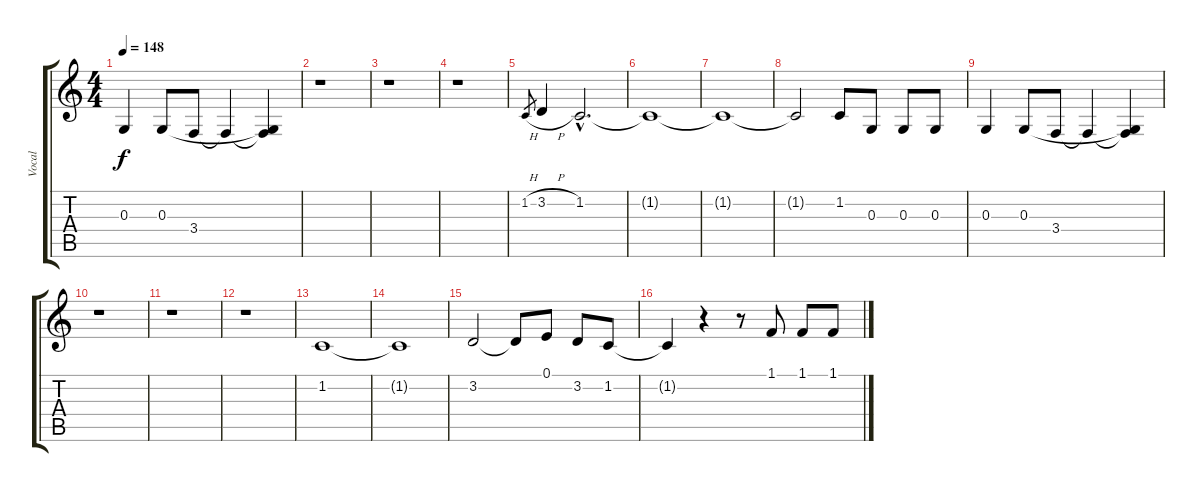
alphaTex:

\track ("Vocal" "Vocal") {instrument sopranosax}
\staff {score tabs}
\tuning (E4 B3 G3 D3 A2 E2) {hide}
\ts (4 4)
\tempo 148
\clef g2
\ks c
0.3.4{dy f} 0.3.8 3.4.8 3.4{t}.4 (0.3{t} 3.4{t}).4 |
r.1 |
r.1 |
r.1 |
1.2{h}.8{gr} 3.2{h}.4 1.2{hac}.2{d} |
1.2{t}.1 |
1.2{t}.1 |
1.2{t}.2 1.2.8 0.3.8 0.3.8 0.3.8 |
0.3.4 0.3.8 3.4.8 3.4{t}.4 (0.3{t} 3.4{t}).4 |
r.1 |
r.1 |
r.1 |
1.2.1 |
1.2{t}.1 |
3.2.2 3.2{t}.8 0.1.8 3.2.8 1.2.8 |
1.2{t}.4 r.4 r.8 1.1.8 1.1.8 1.1.8
